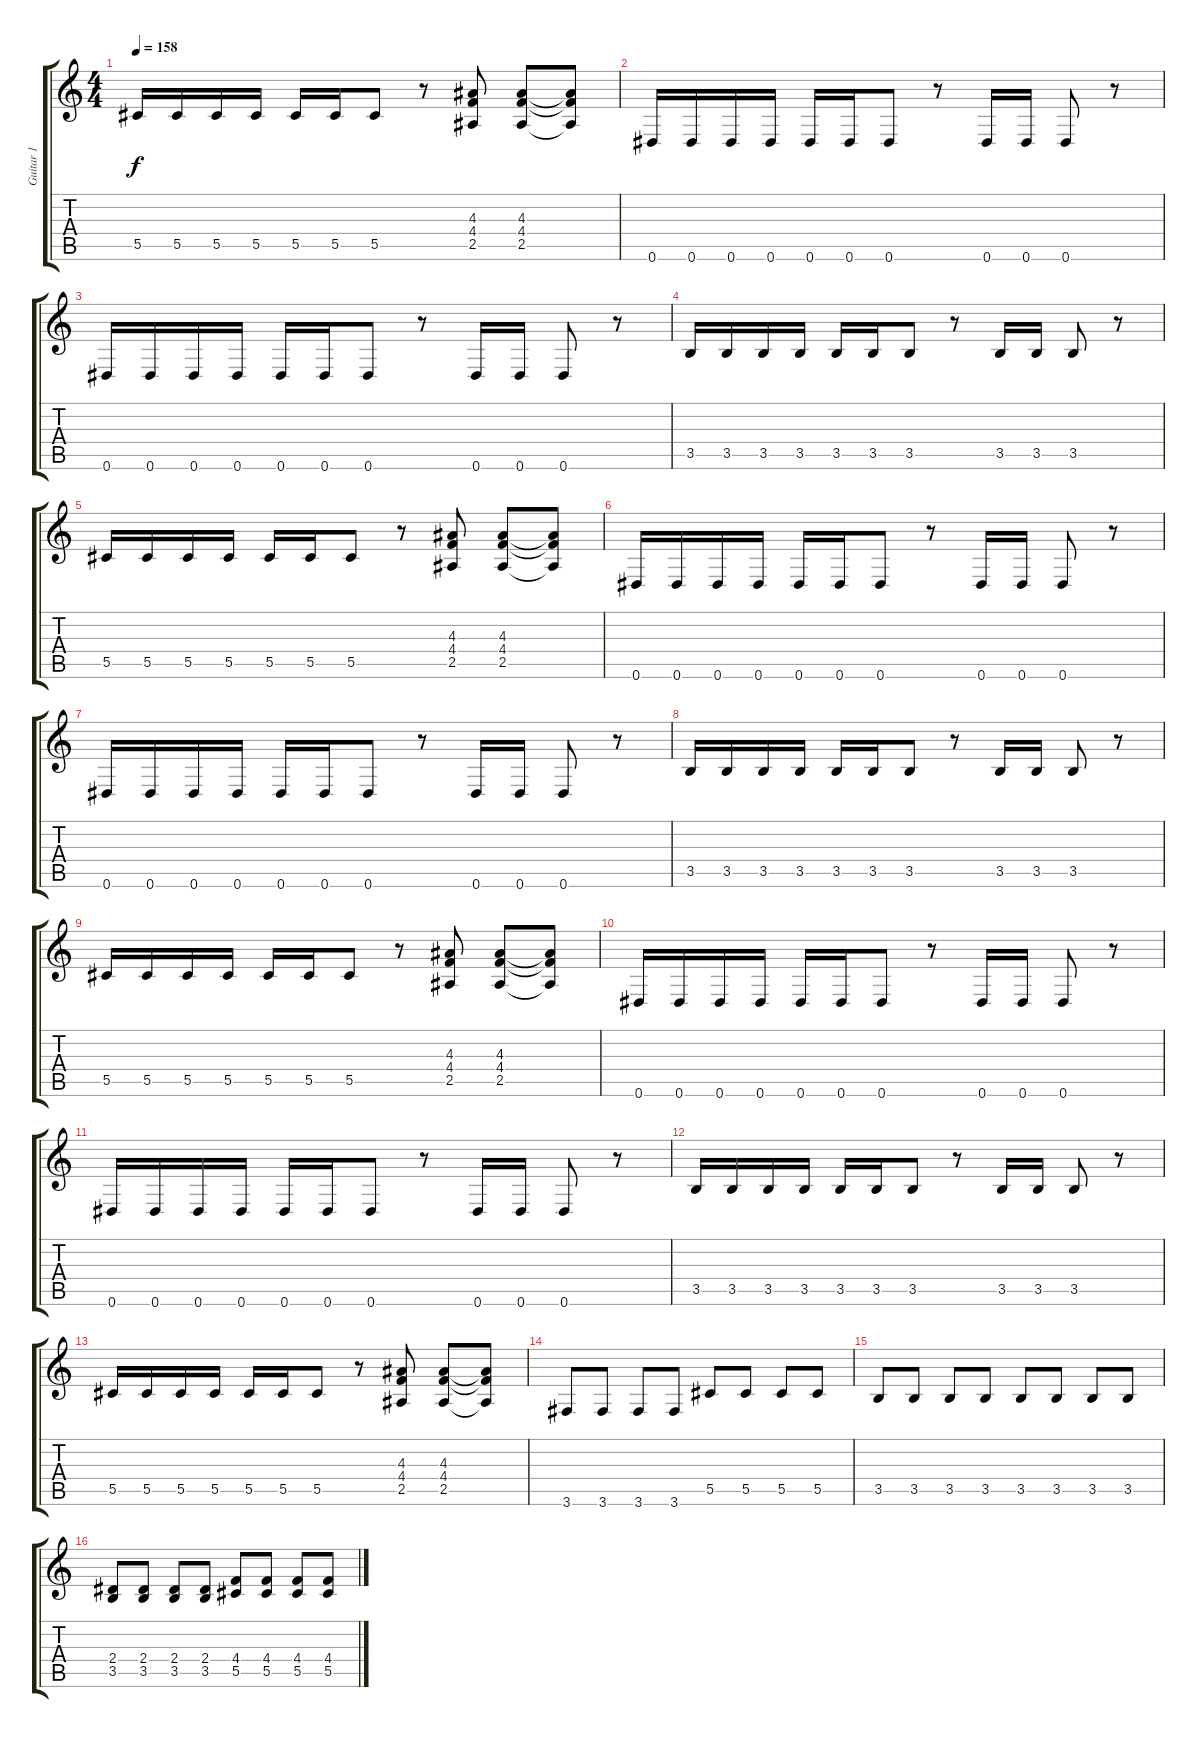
\track ("Guitar 1" "Guitar 1") {instrument distortionguitar}
\staff {score tabs}
\tuning (Eb4 Bb3 Gb3 Db3 Ab2 Eb2) {hide}
\ts (4 4)
\tempo 158
\clef g2
\ks c
5.5.16{dy f} 5.5.16 5.5.16 5.5.16 5.5.16 5.5.16 5.5.8 r.8 (4.3 4.4 2.5).8 (4.3 4.4 2.5).8 (4.3{t} 4.4{t} 2.5{t}).8 |
0.6.16 0.6.16 0.6.16 0.6.16 0.6.16 0.6.16 0.6.8 r.8 0.6.16 0.6.16 0.6.8 r.8 |
0.6.16 0.6.16 0.6.16 0.6.16 0.6.16 0.6.16 0.6.8 r.8 0.6.16 0.6.16 0.6.8 r.8 |
3.5.16 3.5.16 3.5.16 3.5.16 3.5.16 3.5.16 3.5.8 r.8 3.5.16 3.5.16 3.5.8 r.8 |
5.5.16 5.5.16 5.5.16 5.5.16 5.5.16 5.5.16 5.5.8 r.8 (4.3 4.4 2.5).8 (4.3 4.4 2.5).8 (4.3{t} 4.4{t} 2.5{t}).8 |
0.6.16 0.6.16 0.6.16 0.6.16 0.6.16 0.6.16 0.6.8 r.8 0.6.16 0.6.16 0.6.8 r.8 |
0.6.16 0.6.16 0.6.16 0.6.16 0.6.16 0.6.16 0.6.8 r.8 0.6.16 0.6.16 0.6.8 r.8 |
3.5.16 3.5.16 3.5.16 3.5.16 3.5.16 3.5.16 3.5.8 r.8 3.5.16 3.5.16 3.5.8 r.8 |
5.5.16 5.5.16 5.5.16 5.5.16 5.5.16 5.5.16 5.5.8 r.8 (4.3 4.4 2.5).8 (4.3 4.4 2.5).8 (4.3{t} 4.4{t} 2.5{t}).8 |
0.6.16 0.6.16 0.6.16 0.6.16 0.6.16 0.6.16 0.6.8 r.8 0.6.16 0.6.16 0.6.8 r.8 |
0.6.16 0.6.16 0.6.16 0.6.16 0.6.16 0.6.16 0.6.8 r.8 0.6.16 0.6.16 0.6.8 r.8 |
3.5.16 3.5.16 3.5.16 3.5.16 3.5.16 3.5.16 3.5.8 r.8 3.5.16 3.5.16 3.5.8 r.8 |
5.5.16 5.5.16 5.5.16 5.5.16 5.5.16 5.5.16 5.5.8 r.8 (4.3 4.4 2.5).8 (4.3 4.4 2.5).8 (4.3{t} 4.4{t} 2.5{t}).8 |
3.6.8 3.6.8 3.6.8 3.6.8 5.5.8 5.5.8 5.5.8 5.5.8 |
3.5.8 3.5.8 3.5.8 3.5.8 3.5.8 3.5.8 3.5.8 3.5.8 |
(2.4 3.5).8 (2.4 3.5).8 (2.4 3.5).8 (2.4 3.5).8 (4.4 5.5).8 (4.4 5.5).8 (4.4 5.5).8 (4.4 5.5).8
